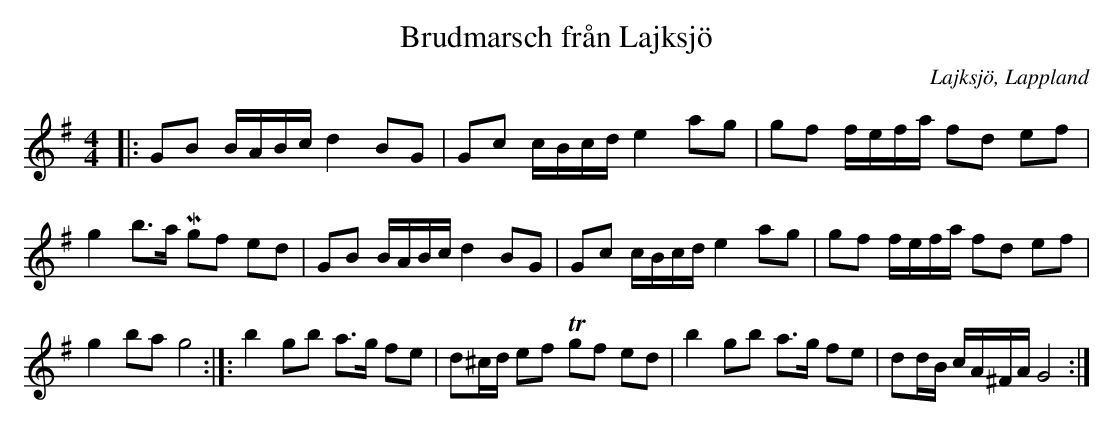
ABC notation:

X:1
T:Brudmarsch från Lajksjö
O:Lajksjö, Lappland
M:4/4
L:1/16
K:G
|: G2B2  BABc d4 B2G2 | G2c2 cBcd e4 a2g2 | g2f2 fefa f2d2 e2f2 | g4 b3a Mg2f2 e2d2 | G2B2 BABc d4 B2G2 | G2c2 cBcd e4 a2g2 | g2f2 fefa f2d2 e2f2 | g4 b2a2 g8 :|]: b4 g2b2 a3g f2e2 | d2^cd e2f2 Tg2f2 e2d2 | b4 g2b2 a3g f2e2 | d2dB cA^FA G8 :|]
